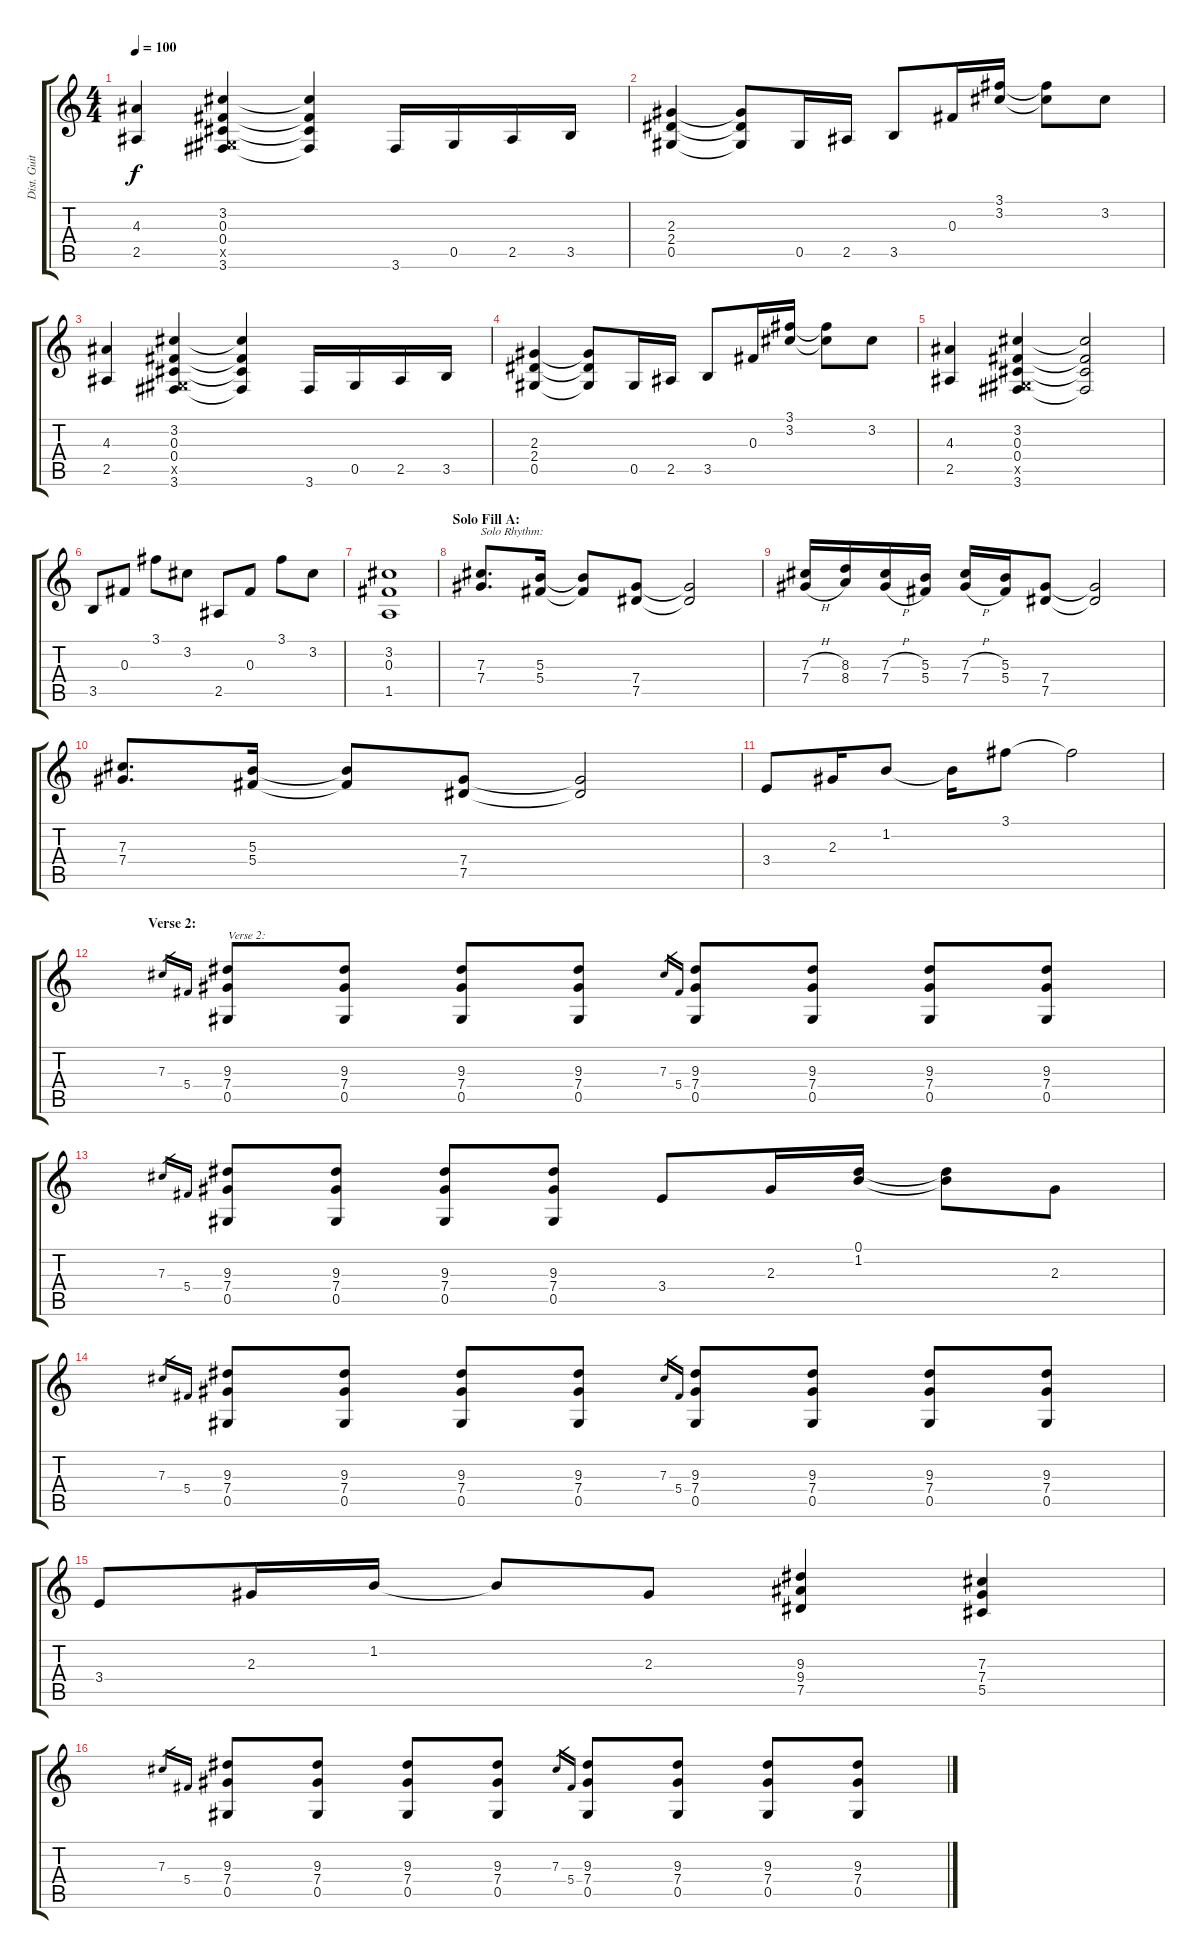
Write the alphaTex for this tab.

\track ("Dist. Guitar 2" "Dist. Guit") {instrument distortionguitar}
\staff {score tabs}
\tuning (Eb4 Bb3 Gb3 Db3 Ab2 Eb2) {hide}
\ts (4 4)
\tempo 100
\clef g2
\ks c
(4.3 2.5).4{dy f} (3.2 0.3 0.4 0.5{x} 3.6).4 (3.2{t} 0.3{t} 0.4{t} 3.6{t}).4 3.6.16 0.5.16 2.5.16 3.5.16 |
(2.3 2.4 0.5).4 (2.3{t} 2.4{t} 0.5{t}).8 0.5.16 2.5.16 3.5.8 0.3.16 (3.1 3.2).16 (3.1{t} 3.2{t}).8 3.2.8 |
(4.3 2.5).4 (3.2 0.3 0.4 0.5{x} 3.6).4 (3.2{t} 0.3{t} 0.4{t} 3.6{t}).4 3.6.16 0.5.16 2.5.16 3.5.16 |
(2.3 2.4 0.5).4 (2.3{t} 2.4{t} 0.5{t}).8 0.5.16 2.5.16 3.5.8 0.3.16 (3.1 3.2).16 (3.1{t} 3.2{t}).8 3.2.8 |
(4.3 2.5).4 (3.2 0.3 0.4 0.5{x} 3.6).4 (3.2{t} 0.3{t} 0.4{t} 3.6{t}).2 |
3.5.8 0.3.8 3.1.8 3.2.8 2.5.8 0.3.8 3.1.8 3.2.8 |
(3.2 0.3 1.5).1 |
\section ("" "Solo Fill A:")
(7.3 7.4).8{d txt "Solo Rhythm:"} (5.3 5.4).16 (5.3{t} 5.4{t}).8 (7.4 7.5).8 (7.4{t} 7.5{t}).2 |
(7.3{h} 7.4{h}).16 (8.3 8.4).16 (7.3{h} 7.4{h}).16 (5.3 5.4).16 (7.3{h} 7.4{h}).16 (5.3 5.4).16 (7.4 7.5).8 (7.4{t} 7.5{t}).2 |
(7.3 7.4).8{d} (5.3 5.4).16 (5.3{t} 5.4{t}).8 (7.4 7.5).8 (7.4{t} 7.5{t}).2 |
3.4.8 2.3.16 1.2.8 1.2{t}.16 3.1.8 3.1{t}.2 |
\section ("" "Verse 2:")
7.3.16{gr} 5.4.16{gr} (9.3 7.4 0.5).8{txt "Verse 2:"} (9.3 7.4 0.5).8 (9.3 7.4 0.5).8 (9.3 7.4 0.5).8 7.3.16{gr} 5.4.16{gr} (9.3 7.4 0.5).8 (9.3 7.4 0.5).8 (9.3 7.4 0.5).8 (9.3 7.4 0.5).8 |
7.3.16{gr} 5.4.16{gr} (9.3 7.4 0.5).8 (9.3 7.4 0.5).8 (9.3 7.4 0.5).8 (9.3 7.4 0.5).8 3.4.8 2.3.16 (0.1 1.2).16 (0.1{t} 1.2{t}).8 2.3.8 |
7.3.16{gr} 5.4.16{gr} (9.3 7.4 0.5).8 (9.3 7.4 0.5).8 (9.3 7.4 0.5).8 (9.3 7.4 0.5).8 7.3.16{gr} 5.4.16{gr} (9.3 7.4 0.5).8 (9.3 7.4 0.5).8 (9.3 7.4 0.5).8 (9.3 7.4 0.5).8 |
3.4.8 2.3.16 1.2.16 1.2{t}.8 2.3.8 (9.3 9.4 7.5).4 (7.3 7.4 5.5).4 |
7.3.16{gr} 5.4.16{gr} (9.3 7.4 0.5).8 (9.3 7.4 0.5).8 (9.3 7.4 0.5).8 (9.3 7.4 0.5).8 7.3.16{gr} 5.4.16{gr} (9.3 7.4 0.5).8 (9.3 7.4 0.5).8 (9.3 7.4 0.5).8 (9.3 7.4 0.5).8
